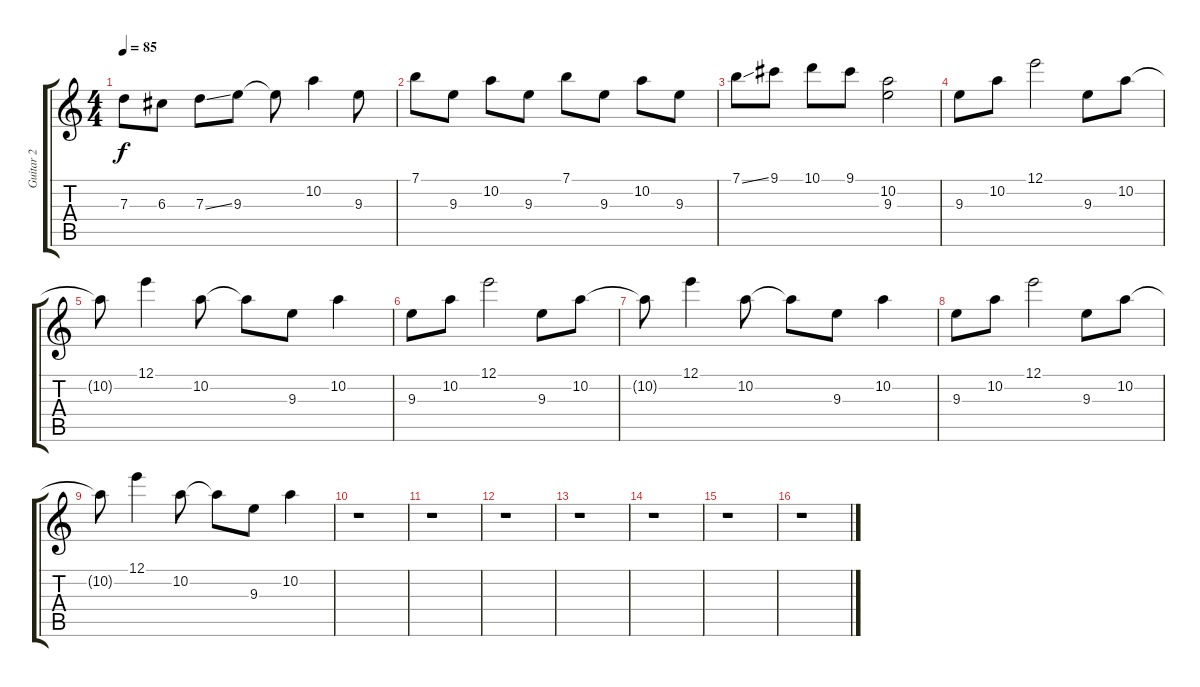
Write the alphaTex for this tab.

\track ("Guitar 2" "Guitar 2") {instrument electricguitarclean}
\staff {score tabs}
\tuning (E4 B3 G3 D3 A2 E2) {hide}
\ts (4 4)
\tempo 85
\clef g2
\ks c
7.3.8{dy f} 6.3.8 7.3{ss}.8 9.3.8 9.3{t}.8 10.2.4 9.3.8 |
7.1.8 9.3.8 10.2.8 9.3.8 7.1.8 9.3.8 10.2.8 9.3.8 |
7.1{ss}.8 9.1.8 10.1.8 9.1.8 (10.2 9.3).2 |
9.3.8 10.2.8 12.1.2 9.3.8 10.2.8 |
10.2{t}.8 12.1.4 10.2.8 10.2{t}.8 9.3.8 10.2.4 |
9.3.8 10.2.8 12.1.2 9.3.8 10.2.8 |
10.2{t}.8 12.1.4 10.2.8 10.2{t}.8 9.3.8 10.2.4 |
9.3.8 10.2.8 12.1.2 9.3.8 10.2.8 |
10.2{t}.8 12.1.4 10.2.8 10.2{t}.8 9.3.8 10.2.4 |
r.1 |
r.1 |
r.1 |
r.1 |
r.1 |
r.1 |
r.1
